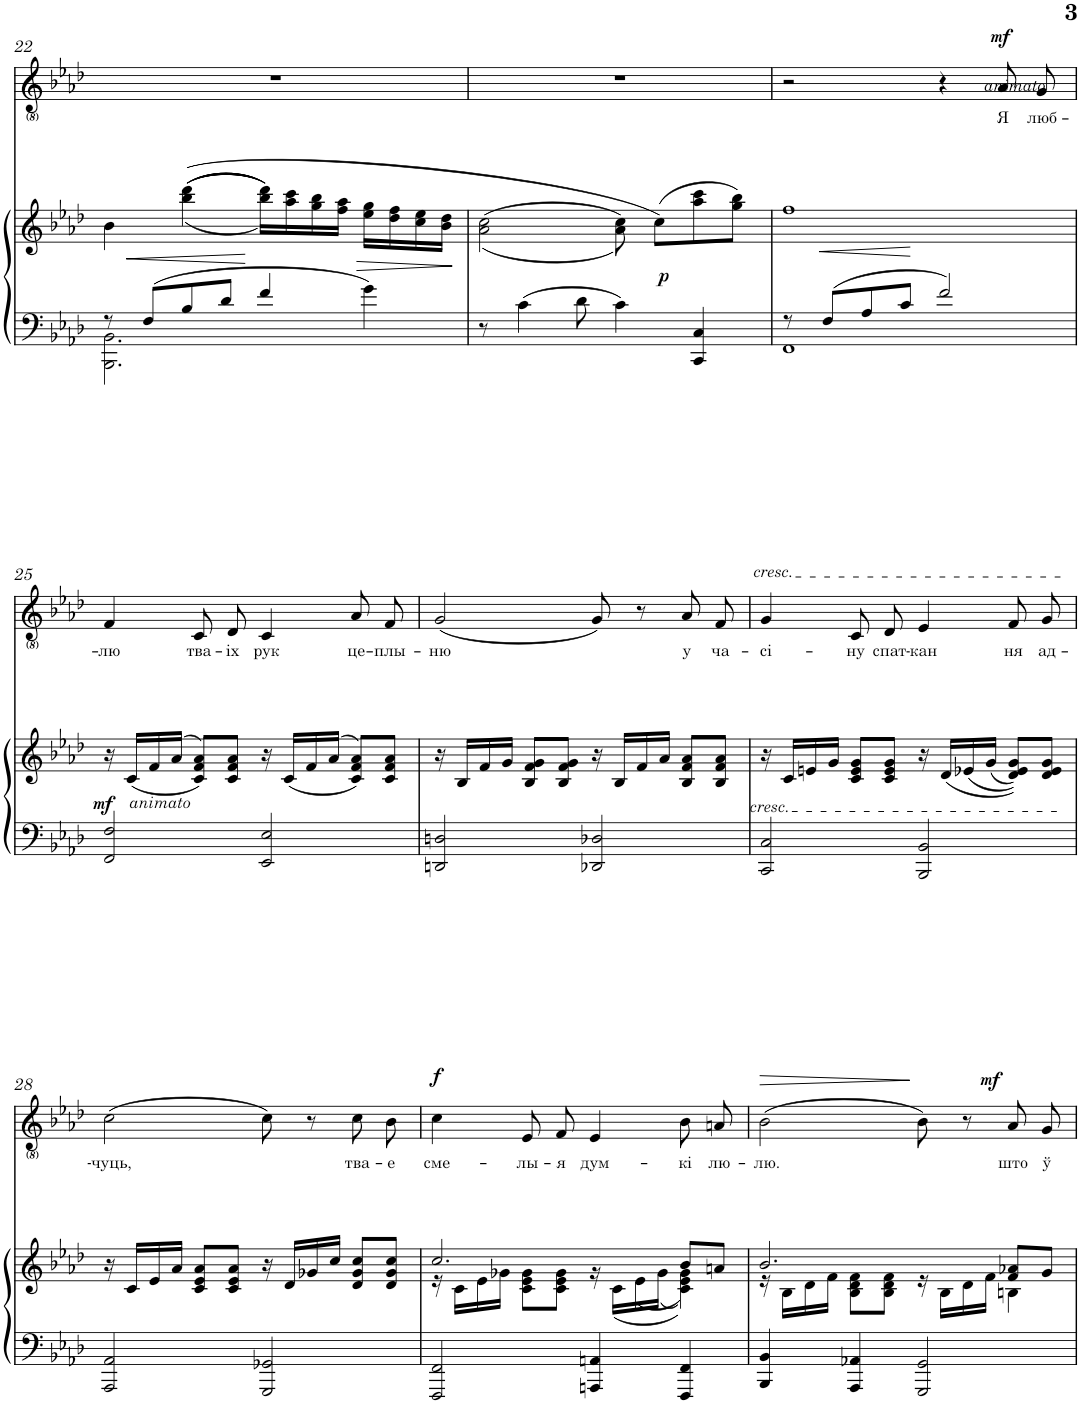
**kern	**kern	**dynam	**kern	**text	**dynam
*part2	*part2	*part2	*part1	*part1	*part1
*staff3	*staff2	*staff2/3	*staff1	*staff1	*staff1
*I"Piano	*	*	*I"Voice	*	*
*I'Pno	*	*	*	*	*
!!LO:PB:g=z
*clefF4	*clefG2	*	*clefG2	*	*
*k[b-e-a-d-]	*k[b-e-a-d-]	*	*k[b-e-a-d-]	*	*
*M4/4	*M4/4	*	*M4/4	*	*
=22	=22	=22	=22	=22	=22
*^	*	*	*	*	*
8r	2.BBB-\ 2.BB-\	4b-\	.	1r	.	.
8F/L	.	.	.	.	.	.
8B-/	.	((((<(4bb-\ 4ddd-\	.	.	.	.
8d-/J	.	.	.	.	.	.
4f/	.	16bb-\ 16ddd-\LL))))	.	.	.	.
.	.	16aa-\ 16ccc\	.	.	.	.
.	.	16gg\ 16bb-\	.	.	.	.
.	.	16ff\ 16aa-\JJ	.	.	.	.
4g\	4ryy	16ee-\ 16gg\LL	.	.	.	.
.	.	16dd-\ 16ff\	.	.	.	.
.	.	16cc\ 16ee-\	.	.	.	.
.	.	16b-\ 16dd-\JJ	.	.	.	.
*v	*v	*	*	*	*	*
=23	=23	=23	=23	=23	=23
8r	((<2a-\ 2cc\	.	1r	.	.
4c\	.	.	.	.	.
8d-\	.	.	.	.	.
4c\	8a-\ 8cc\))	.	.	.	.
!	!	!LO:DY:b	!	!	!
.	(8cc\L)	p	.	.	.
4CC/ 4C/	8aa-\ 8ccc\	.	.	.	.
.	8gg\ 8bb-\J)	.	.	.	.
=24	=24	=24	=24	=24	=24
*^	*	*	*	*	*
8r	1FF	1ff	.	2r	.	.
8F/L	.	.	.	.	.	.
8A-/	.	.	.	.	.	.
8c/J	.	.	.	.	.	.
2f/	.	.	.	4r	.	.
!	!	!	!	!LO:TX:b:i:t=animato	!	!
!	!	!	!	!	!LO:LY:b	!LO:DY:a
.	.	.	.	8a-/L	Я	mf
!	!	!	!	!	!LO:LY:b	!
.	.	.	.	8g/J	люб-	.
*v	*v	*	*	*	*	*
!!LO:LB:g=z
=25	=25	=25	=25	=25	=25
!	!	!	!	!LO:LY:b	!
2FF/ 2F/	16r	.	4f/	-лю	.
!	!	!LO:DY:b	!	!	!
.	(16c/LL	mf	.	.	.
!	!LO:TX:b:i:t=animato	!	!	!	!
.	16f/	.	.	.	.
.	(>16a-/JJ	.	.	.	.
!	!	!	!	!LO:LY:b	!
.	8c/ 8f/ 8a-/L))	.	8c/L	тва-	.
!	!	!	!	!LO:LY:b	!
.	8c/ 8f/ 8a-/J	.	8d-/J	-іх	.
!	!	!	!	!LO:LY:b	!
2EE-/ 2E-/	16r	.	4c/	рук	.
.	(16c/LL	.	.	.	.
.	16f/	.	.	.	.
.	(>16a-/JJ	.	.	.	.
!	!	!	!	!LO:LY:b	!
.	8c/ 8f/ 8a-/L))	.	8a-/L	це-	.
!	!	!	!	!LO:LY:b	!
.	8c/ 8f/ 8a-/J	.	8f/J	-плы-	.
=26	=26	=26	=26	=26	=26
!	!	!	!	!LO:LY:b	!
2DDn/ 2Dn/	16r	.	(2g/	-ню	.
.	16B-/LL	.	.	.	.
.	16f/	.	.	.	.
.	16g/JJ	.	.	.	.
.	8B-/ 8f/ 8g/L	.	.	.	.
.	8B-/ 8f/ 8g/J	.	.	.	.
2DD-X/ 2D-X/	16r	.	8g/)	.	.
.	16B-/LL	.	.	.	.
.	16f/	.	8r	.	.
.	16a-/JJ	.	.	.	.
!	!	!	!	!LO:LY:b	!
.	8B-/ 8f/ 8a-/L	.	8a-/L	у	.
!	!	!	!	!LO:LY:b	!
.	8B-/ 8f/ 8a-/J	.	8f/J	ча-	.
=27	=27	=27	=27	=27	=27
!	!	!	!LO:TX:a:i:t=cresc.	!	!
!LO:TX:a:i:t=cresc.	!	!	!	!	!
!	!	!	!	!LO:LY:b	!
2CC/ 2C/	16r	.	4g/	-сі-	.
.	16c/LL	.	.	.	.
.	16en/	.	.	.	.
.	16g/JJ	.	.	.	.
!	!	!	!	!LO:LY:b	!
.	8c/ 8e/ 8g/L	.	8c/L	-ну	.
!	!	!	!	!LO:LY:b	!
.	8c/ 8e/ 8g/J	.	8d-/J	спат-	.
!	!	!	!	!LO:LY:b	!
2BBB-/ 2BB-/	16r	.	4e-/	-кан	.
.	(16d-/LL	.	.	.	.
.	(16e-X/	.	.	.	.
.	(16g/JJ	.	.	.	.
!	!	!	!	!LO:LY:b	!
.	8d-/ 8e-/ 8g/L)))	.	8f/L	ня	.
!	!	!	!	!LO:LY:b	!
.	8d-/ 8e-/ 8g/J	.	8g/J	ад-	.
!!LO:LB:g=z
=28	=28	=28	=28	=28	=28
!	!	!	!	!LO:LY:b	!
2AAA-/ 2AA-/	16r	.	(2cc\	чуць,	.
.	16c/LL	.	.	.	.
.	16e-/	.	.	.	.
.	16a-/JJ	.	.	.	.
.	8c/ 8e-/ 8a-/L	.	.	.	.
.	8c/ 8e-/ 8a-/J	.	.	.	.
2GGG/ 2GG-X/	16r	.	8cc\)	.	.
.	16d-/LL	.	.	.	.
.	16g-X/	.	8r	.	.
.	16cc/JJ	.	.	.	.
!	!	!	!	!LO:LY:b	!
.	8d-/ 8g-/ 8cc/L	.	8cc\L	тва-	.
!	!	!	!	!LO:LY:b	!
.	8d-/ 8g-/ 8cc/J	.	8b-\J	-е	.
=29	=29	=29	=29	=29	=29
*	*^	*	*	*	*
!	!	!	!	!	!LO:LY:b	!LO:DY:a
2FFF/ 2FF/	2.cc/	16r	.	4cc\	сме-	f
.	.	16c\LL	.	.	.	.
.	.	16e-\	.	.	.	.
.	.	16g-X\JJ	.	.	.	.
!	!	!	!	!	!LO:LY:b	!
.	.	8c\ 8e-\ 8g-\L	.	8e-/L	-лы-	.
!	!	!	!	!	!LO:LY:b	!
.	.	8c\ 8e-\ 8g-\J	.	8f/J	-я	.
!	!	!	!	!	!LO:LY:b	!
4AAAn/ 4AAn/	.	16r	.	4e-/	дум-	.
.	.	(16c\LL	.	.	.	.
.	.	(16e-\	.	.	.	.
.	.	(16g-\JJ	.	.	.	.
!	!	!	!	!	!LO:LY:b	!
4FFF/ 4FF/	8b-/L	4c\ 4e-\ 4g-\)))	.	8b-/L	-кі	.
!	!	!	!	!	!LO:LY:b	!
.	8an/J	.	.	8an/J	лю-	.
=30	=30	=30	=30	=30	=30	=30
!	!	!	!	!	!LO:LY:b	!LO:HP:b
4BBB-/ 4BB-/	2.b-/	16r	.	(2b-\	-лю.	>
.	.	16B-\LL	.	.	.	.
.	.	16d-\	.	.	.	.
.	.	16f\JJ	.	.	.	.
4AAA-/ 4AA-X/	.	8B-\ 8d-\ 8f\L	.	.	.	.
.	.	8B-\ 8d-\ 8f\J	.	.	.	.
2GGG/ 2GG/	.	16r	.	8b-\)	.	]
.	.	16B-\LL	.	.	.	.
.	.	16d-\	.	8r	.	.
.	.	16f\JJ	.	.	.	.
!	!	!	!	!	!LO:LY:b	!LO:DY:a
.	8f/ 8a-X/L	4Bn\	.	8a-/L	што	mf
!	!	!	!	!	!LO:LY:b	!
.	8g/J	.	.	8g/J	ў	.
*	*v	*v	*	*	*	*
=	=	=	=	=	=
*-	*-	*-	*-	*-	*-
